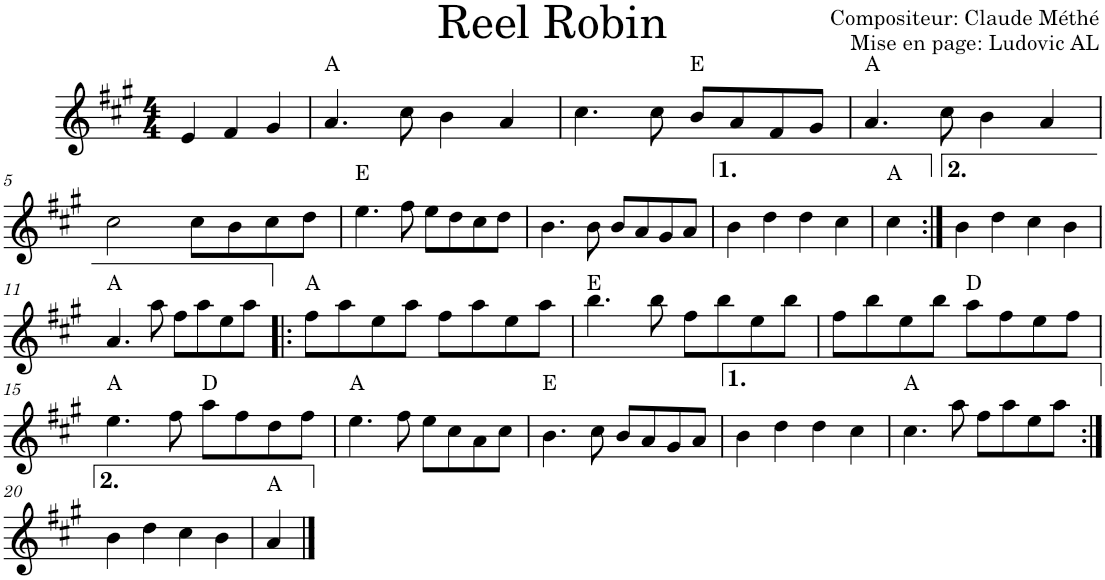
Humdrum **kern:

**kern	**harte
*part1	*part1
*staff1	*
*I"Violon	*
*I'Vln.	*
*clefG2	*
*k[f#c#g#]	*
*M4/4	*
=1	=1
4e/	.
4f#/	.
4g#/	.
=2	=2
4.a/	A:maj
8cc#\	.
4b\	.
4a/	.
=3	=3
4.cc#\	.
8cc#\	.
8b/L	E:maj
8a/	.
8f#/	.
8g#/J	.
=4	=4
4.a/	A:maj
8cc#\	.
4b\	.
4a/	.
!!LO:LB:g=z
=5	=5
2cc#\	.
8cc#\L	.
8b\	.
8cc#\	.
8dd\J	.
=6	=6
4.ee\	E:maj
8ff#\	.
8ee\L	.
8dd\	.
8cc#\	.
8dd\J	.
=7	=7
4.b\	.
8b\	.
8b/L	.
8a/	.
8g#/	.
8a/J	.
=8	=8
4b\	.
4dd\	.
4dd\	.
4cc#\	.
=9	=9
4cc#\	A:maj
=10:|!	=10:|!
4b\	.
4dd\	.
4cc#\	.
4b\	.
!!LO:LB:g=z
=11	=11
4.a/	A:maj
8aa\	.
8ff#\L	.
8aa\	.
8ee\	.
8aa\J	.
=12!|:	=12!|:
8ff#\L	A:maj
8aa\	.
8ee\	.
8aa\J	.
8ff#\L	.
8aa\	.
8ee\	.
8aa\J	.
=13	=13
4.bb\	E:maj
8bb\	.
8ff#\L	.
8bb\	.
8ee\	.
8bb\J	.
=14	=14
8ff#\L	.
8bb\	.
8ee\	.
8bb\J	.
8aa\L	D:maj
8ff#\	.
8ee\	.
8ff#\J	.
!!LO:LB:g=z
=15	=15
4.ee\	A:maj
8ff#\	.
8aa\L	D:maj
8ff#\	.
8dd\	.
8ff#\J	.
=16	=16
4.ee\	A:maj
8ff#\	.
8ee\L	.
8cc#\	.
8a\	.
8cc#\J	.
=17	=17
4.b\	E:maj
8cc#\	.
8b/L	.
8a/	.
8g#/	.
8a/J	.
=18	=18
4b\	.
4dd\	.
4dd\	.
4cc#\	.
=19	=19
4.cc#\	A:maj
8aa\	.
8ff#\L	.
8aa\	.
8ee\	.
8aa\J	.
!!LO:LB:g=z
=20:|!	=20:|!
4b\	.
4dd\	.
4cc#\	.
4b\	.
=21	=21
4a/	A:maj
==	==
*-	*-
